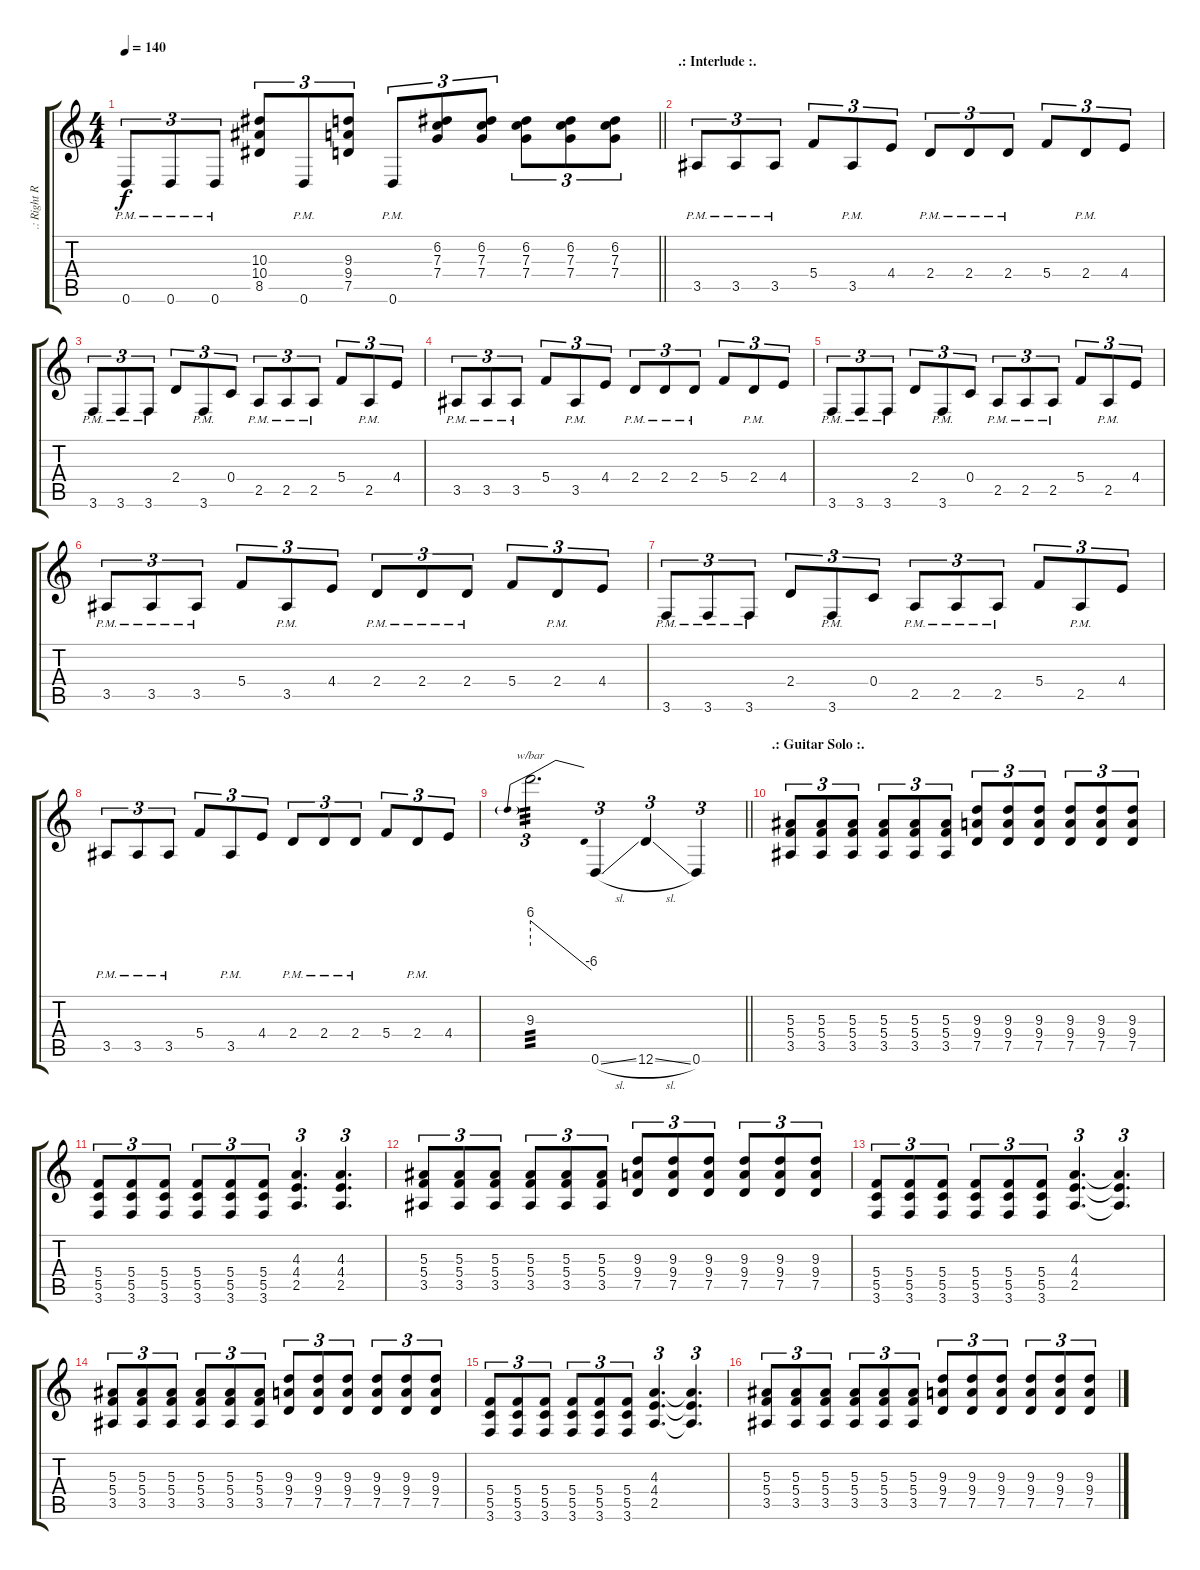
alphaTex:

\track (".: Right Rythm Guitar :." ".: Right R") {mute instrument distortionguitar}
\staff {score tabs}
\tuning (D4 A3 F3 C3 G2 D2) {hide}
\ts (4 4)
\tempo 140
\clef g2
\barLineRight lightlight
\ks c
0.6{pm}.8{tu (3 2) dy f} 0.6{pm}.8{tu (3 2)} 0.6{pm}.8{tu (3 2)} (10.3 10.4 8.5).8{tu (3 2)} 0.6{pm}.8{tu (3 2)} (9.3 9.4 7.5).8{tu (3 2)} 0.6{pm}.8{tu (3 2)} (6.2 7.3 7.4).8{tu (3 2)} (6.2 7.3 7.4).8{tu (3 2)} (6.2 7.3 7.4).8{tu (3 2)} (6.2 7.3 7.4).8{tu (3 2)} (6.2 7.3 7.4).8{tu (3 2)} |
\section ("" ".: Interlude :.")
3.5{pm}.8{tu (3 2)} 3.5{pm}.8{tu (3 2)} 3.5{pm}.8{tu (3 2)} 5.4.8{tu (3 2)} 3.5{pm}.8{tu (3 2)} 4.4.8{tu (3 2)} 2.4{pm}.8{tu (3 2)} 2.4{pm}.8{tu (3 2)} 2.4{pm}.8{tu (3 2)} 5.4.8{tu (3 2)} 2.4{pm}.8{tu (3 2)} 4.4.8{tu (3 2)} |
3.6{pm}.8{tu (3 2)} 3.6{pm}.8{tu (3 2)} 3.6{pm}.8{tu (3 2)} 2.4.8{tu (3 2)} 3.6{pm}.8{tu (3 2)} 0.4.8{tu (3 2)} 2.5{pm}.8{tu (3 2)} 2.5{pm}.8{tu (3 2)} 2.5{pm}.8{tu (3 2)} 5.4.8{tu (3 2)} 2.5{pm}.8{tu (3 2)} 4.4.8{tu (3 2)} |
3.5{pm}.8{tu (3 2)} 3.5{pm}.8{tu (3 2)} 3.5{pm}.8{tu (3 2)} 5.4.8{tu (3 2)} 3.5{pm}.8{tu (3 2)} 4.4.8{tu (3 2)} 2.4{pm}.8{tu (3 2)} 2.4{pm}.8{tu (3 2)} 2.4{pm}.8{tu (3 2)} 5.4.8{tu (3 2)} 2.4{pm}.8{tu (3 2)} 4.4.8{tu (3 2)} |
3.6{pm}.8{tu (3 2)} 3.6{pm}.8{tu (3 2)} 3.6{pm}.8{tu (3 2)} 2.4.8{tu (3 2)} 3.6{pm}.8{tu (3 2)} 0.4.8{tu (3 2)} 2.5{pm}.8{tu (3 2)} 2.5{pm}.8{tu (3 2)} 2.5{pm}.8{tu (3 2)} 5.4.8{tu (3 2)} 2.5{pm}.8{tu (3 2)} 4.4.8{tu (3 2)} |
3.5{pm}.8{tu (3 2)} 3.5{pm}.8{tu (3 2)} 3.5{pm}.8{tu (3 2)} 5.4.8{tu (3 2)} 3.5{pm}.8{tu (3 2)} 4.4.8{tu (3 2)} 2.4{pm}.8{tu (3 2)} 2.4{pm}.8{tu (3 2)} 2.4{pm}.8{tu (3 2)} 5.4.8{tu (3 2)} 2.4{pm}.8{tu (3 2)} 4.4.8{tu (3 2)} |
3.6{pm}.8{tu (3 2)} 3.6{pm}.8{tu (3 2)} 3.6{pm}.8{tu (3 2)} 2.4.8{tu (3 2)} 3.6{pm}.8{tu (3 2)} 0.4.8{tu (3 2)} 2.5{pm}.8{tu (3 2)} 2.5{pm}.8{tu (3 2)} 2.5{pm}.8{tu (3 2)} 5.4.8{tu (3 2)} 2.5{pm}.8{tu (3 2)} 4.4.8{tu (3 2)} |
3.5{pm}.8{tu (3 2)} 3.5{pm}.8{tu (3 2)} 3.5{pm}.8{tu (3 2)} 5.4.8{tu (3 2)} 3.5{pm}.8{tu (3 2)} 4.4.8{tu (3 2)} 2.4{pm}.8{tu (3 2)} 2.4{pm}.8{tu (3 2)} 2.4{pm}.8{tu (3 2)} 5.4.8{tu (3 2)} 2.4{pm}.8{tu (3 2)} 4.4.8{tu (3 2)} |
\barLineRight lightlight
9.3.2{d tu (3 2) tbe (predivedive default 0 24 60 -24) tp 3} 0.6{sl}.4{tu (3 2)} 12.6{sl}.4{tu (3 2)} 0.6.4{tu (3 2)} |
\section ("" ".: Guitar Solo :.")
(5.3 5.4 3.5).8{tu (3 2) volume 10} (5.3 5.4 3.5).8{tu (3 2)} (5.3 5.4 3.5).8{tu (3 2)} (5.3 5.4 3.5).8{tu (3 2)} (5.3 5.4 3.5).8{tu (3 2)} (5.3 5.4 3.5).8{tu (3 2)} (9.3 9.4 7.5).8{tu (3 2)} (9.3 9.4 7.5).8{tu (3 2)} (9.3 9.4 7.5).8{tu (3 2)} (9.3 9.4 7.5).8{tu (3 2)} (9.3 9.4 7.5).8{tu (3 2)} (9.3 9.4 7.5).8{tu (3 2)} |
(5.4 5.5 3.6).8{tu (3 2)} (5.4 5.5 3.6).8{tu (3 2)} (5.4 5.5 3.6).8{tu (3 2)} (5.4 5.5 3.6).8{tu (3 2)} (5.4 5.5 3.6).8{tu (3 2)} (5.4 5.5 3.6).8{tu (3 2)} (4.3 4.4 2.5).4{d tu (3 2)} (4.3 4.4 2.5).4{d tu (3 2)} |
(5.3 5.4 3.5).8{tu (3 2)} (5.3 5.4 3.5).8{tu (3 2)} (5.3 5.4 3.5).8{tu (3 2)} (5.3 5.4 3.5).8{tu (3 2)} (5.3 5.4 3.5).8{tu (3 2)} (5.3 5.4 3.5).8{tu (3 2)} (9.3 9.4 7.5).8{tu (3 2)} (9.3 9.4 7.5).8{tu (3 2)} (9.3 9.4 7.5).8{tu (3 2)} (9.3 9.4 7.5).8{tu (3 2)} (9.3 9.4 7.5).8{tu (3 2)} (9.3 9.4 7.5).8{tu (3 2)} |
(5.4 5.5 3.6).8{tu (3 2)} (5.4 5.5 3.6).8{tu (3 2)} (5.4 5.5 3.6).8{tu (3 2)} (5.4 5.5 3.6).8{tu (3 2)} (5.4 5.5 3.6).8{tu (3 2)} (5.4 5.5 3.6).8{tu (3 2)} (4.3 4.4 2.5).4{d tu (3 2)} (4.3{t} 4.4{t} 2.5{t}).4{d tu (3 2)} |
(5.3 5.4 3.5).8{tu (3 2)} (5.3 5.4 3.5).8{tu (3 2)} (5.3 5.4 3.5).8{tu (3 2)} (5.3 5.4 3.5).8{tu (3 2)} (5.3 5.4 3.5).8{tu (3 2)} (5.3 5.4 3.5).8{tu (3 2)} (9.3 9.4 7.5).8{tu (3 2)} (9.3 9.4 7.5).8{tu (3 2)} (9.3 9.4 7.5).8{tu (3 2)} (9.3 9.4 7.5).8{tu (3 2)} (9.3 9.4 7.5).8{tu (3 2)} (9.3 9.4 7.5).8{tu (3 2)} |
(5.4 5.5 3.6).8{tu (3 2)} (5.4 5.5 3.6).8{tu (3 2)} (5.4 5.5 3.6).8{tu (3 2)} (5.4 5.5 3.6).8{tu (3 2)} (5.4 5.5 3.6).8{tu (3 2)} (5.4 5.5 3.6).8{tu (3 2)} (4.3 4.4 2.5).4{d tu (3 2)} (4.3{t} 4.4{t} 2.5{t}).4{d tu (3 2)} |
(5.3 5.4 3.5).8{tu (3 2)} (5.3 5.4 3.5).8{tu (3 2)} (5.3 5.4 3.5).8{tu (3 2)} (5.3 5.4 3.5).8{tu (3 2)} (5.3 5.4 3.5).8{tu (3 2)} (5.3 5.4 3.5).8{tu (3 2)} (9.3 9.4 7.5).8{tu (3 2)} (9.3 9.4 7.5).8{tu (3 2)} (9.3 9.4 7.5).8{tu (3 2)} (9.3 9.4 7.5).8{tu (3 2)} (9.3 9.4 7.5).8{tu (3 2)} (9.3 9.4 7.5).8{tu (3 2)}
